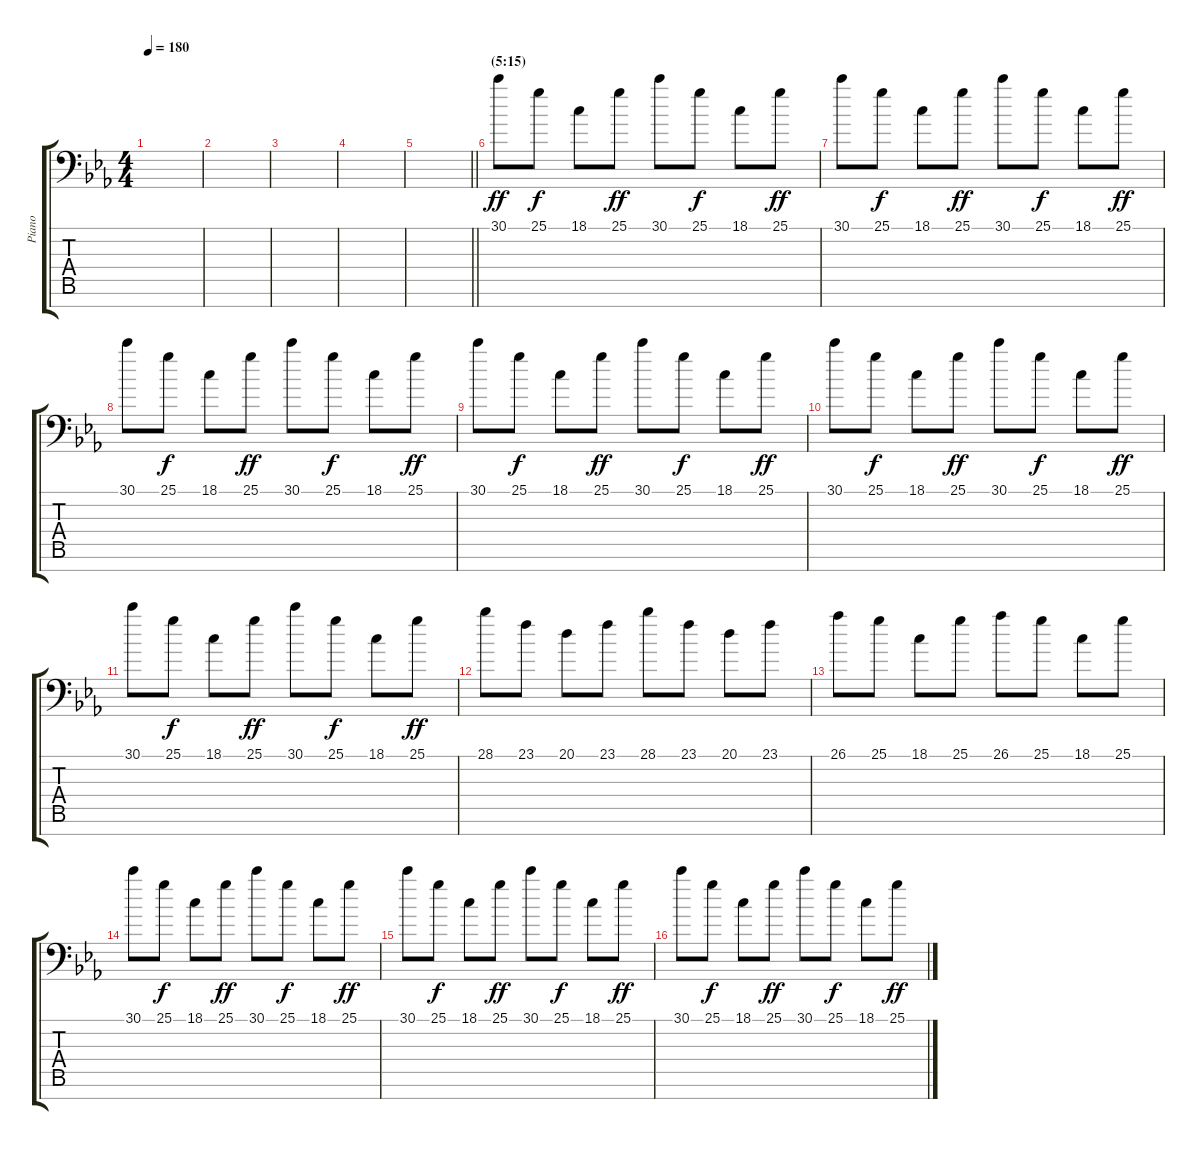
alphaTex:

\track ("Piano" "Piano") {instrument acousticgrandpiano}
\staff {score tabs}
\tuning (Gb3 Bb2 Gb2 Db2 Ab1 Eb1 Bb0) {hide}
\ts (4 4)
\tempo 180
\clef f4
\ks eb
|
|
|
|
\barLineRight lightlight
|
\section ("" "(5:15)")
30.1.8{dy ff volume 12} 25.1.8{dy f} 18.1.8 25.1.8{dy ff} 30.1.8 25.1.8{dy f} 18.1.8 25.1.8{dy ff} |
30.1.8 25.1.8{dy f} 18.1.8 25.1.8{dy ff} 30.1.8 25.1.8{dy f} 18.1.8 25.1.8{dy ff} |
30.1.8 25.1.8{dy f} 18.1.8 25.1.8{dy ff} 30.1.8 25.1.8{dy f} 18.1.8 25.1.8{dy ff} |
30.1.8 25.1.8{dy f} 18.1.8 25.1.8{dy ff} 30.1.8 25.1.8{dy f} 18.1.8 25.1.8{dy ff} |
30.1.8 25.1.8{dy f} 18.1.8 25.1.8{dy ff} 30.1.8 25.1.8{dy f} 18.1.8 25.1.8{dy ff} |
30.1.8 25.1.8{dy f} 18.1.8 25.1.8{dy ff} 30.1.8 25.1.8{dy f} 18.1.8 25.1.8{dy ff} |
28.1.8 23.1.8 20.1.8 23.1.8 28.1.8 23.1.8 20.1.8 23.1.8 |
26.1.8 25.1.8 18.1.8 25.1.8 26.1.8 25.1.8 18.1.8 25.1.8 |
30.1.8 25.1.8{dy f} 18.1.8 25.1.8{dy ff} 30.1.8 25.1.8{dy f} 18.1.8 25.1.8{dy ff} |
30.1.8 25.1.8{dy f} 18.1.8 25.1.8{dy ff} 30.1.8 25.1.8{dy f} 18.1.8 25.1.8{dy ff} |
30.1.8 25.1.8{dy f} 18.1.8 25.1.8{dy ff} 30.1.8 25.1.8{dy f} 18.1.8 25.1.8{dy ff}
